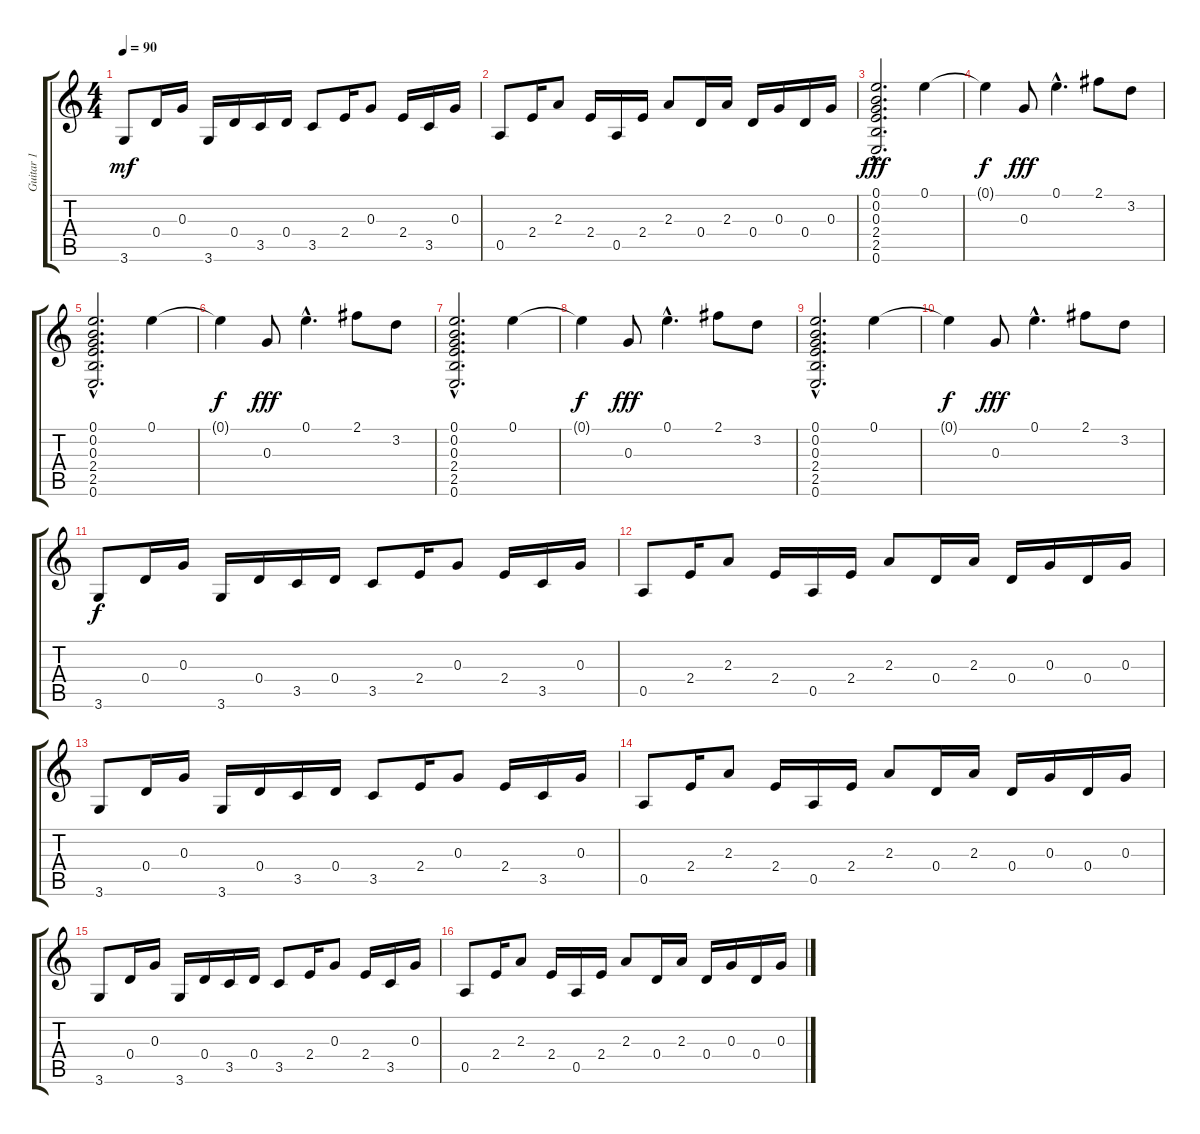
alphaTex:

\track ("Guitar 1" "Guitar 1") {instrument acousticguitarsteel}
\staff {score tabs}
\tuning (E4 B3 G3 D3 A2 E2) {hide}
\ts (4 4)
\tempo 90
\clef g2
\ks c
3.6.8{dy mf} 0.4.16 0.3.16 3.6.16 0.4.16 3.5.16 0.4.16 3.5.8 2.4.16 0.3.8 2.4.16 3.5.16 0.3.16 |
0.5.8 2.4.16 2.3.8 2.4.16 0.5.16 2.4.16 2.3.8 0.4.16 2.3.16 0.4.16 0.3.16 0.4.16 0.3.16 |
(0.1{hac} 0.2{hac} 0.3{hac} 2.4{hac} 2.5{hac} 0.6{hac}).2{d dy fff} 0.1.4 |
0.1{t}.4{dy f} 0.3.8{dy fff} 0.1{hac}.4{d} 2.1.8 3.2.8 |
(0.1{hac} 0.2{hac} 0.3{hac} 2.4{hac} 2.5{hac} 0.6{hac}).2{d} 0.1.4 |
0.1{t}.4{dy f} 0.3.8{dy fff} 0.1{hac}.4{d} 2.1.8 3.2.8 |
(0.1{hac} 0.2{hac} 0.3{hac} 2.4{hac} 2.5{hac} 0.6{hac}).2{d} 0.1.4 |
0.1{t}.4{dy f} 0.3.8{dy fff} 0.1{hac}.4{d} 2.1.8 3.2.8 |
(0.1{hac} 0.2{hac} 0.3{hac} 2.4{hac} 2.5{hac} 0.6{hac}).2{d} 0.1.4 |
0.1{t}.4{dy f} 0.3.8{dy fff} 0.1{hac}.4{d} 2.1.8 3.2.8 |
3.6.8{dy f} 0.4.16 0.3.16 3.6.16 0.4.16 3.5.16 0.4.16 3.5.8 2.4.16 0.3.8 2.4.16 3.5.16 0.3.16 |
0.5.8 2.4.16 2.3.8 2.4.16 0.5.16 2.4.16 2.3.8 0.4.16 2.3.16 0.4.16 0.3.16 0.4.16 0.3.16 |
3.6.8 0.4.16 0.3.16 3.6.16 0.4.16 3.5.16 0.4.16 3.5.8 2.4.16 0.3.8 2.4.16 3.5.16 0.3.16 |
0.5.8 2.4.16 2.3.8 2.4.16 0.5.16 2.4.16 2.3.8 0.4.16 2.3.16 0.4.16 0.3.16 0.4.16 0.3.16 |
3.6.8 0.4.16 0.3.16 3.6.16 0.4.16 3.5.16 0.4.16 3.5.8 2.4.16 0.3.8 2.4.16 3.5.16 0.3.16 |
0.5.8 2.4.16 2.3.8 2.4.16 0.5.16 2.4.16 2.3.8 0.4.16 2.3.16 0.4.16 0.3.16 0.4.16 0.3.16
